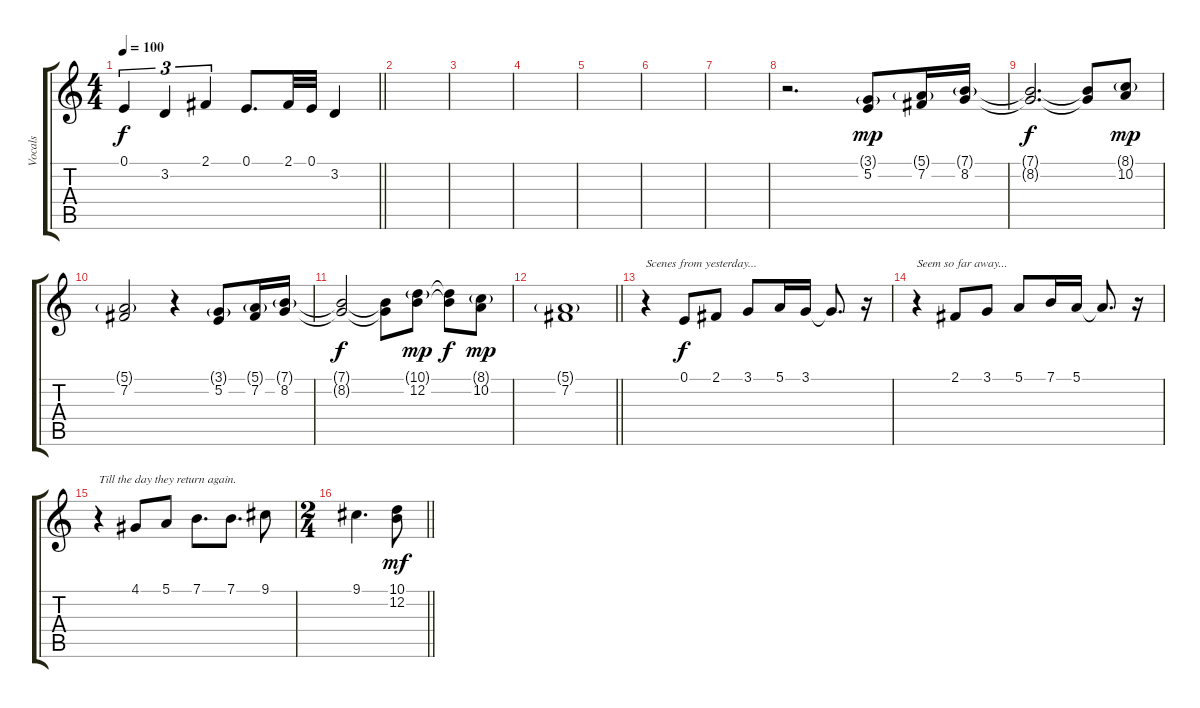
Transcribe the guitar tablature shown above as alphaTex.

\track ("Vocals" "Vocals") {instrument violin}
\staff {score tabs}
\tuning (E4 B3 G3 D3 A2 E2) {hide}
\ts (4 4)
\tempo 100
\clef g2
\barLineRight lightlight
\ks c
0.1.4{tu (3 2) dy f} 3.2.4{tu (3 2)} 2.1.4{tu (3 2)} 0.1.8{d} 2.1.32 0.1.32 3.2.4 |
|
|
|
|
|
|
r.2{d} (3.1{g} 5.2).8{dy mp} (5.1{g} 7.2).16 (7.1{g} 8.2).16 |
(7.1{t} 8.2{t}).2{d dy f} (7.1{t} 8.2{t}).8 (8.1{g} 10.2).8{dy mp} |
(5.1{g} 7.2).2 r.4 (3.1{g} 5.2).8 (5.1{g} 7.2).16 (7.1{g} 8.2).16 |
(7.1{t} 8.2{t}).2{dy f} (7.1{t} 8.2{t}).8 (10.1{g} 12.2).8{dy mp} (10.1{t} 12.2{t}).8{dy f} (8.1{g} 10.2).8{dy mp} |
\barLineRight lightlight
(5.1{g} 7.2).1 |
r.4{txt "Scenes from yesterday..."} 0.1.8{dy f} 2.1.8 3.1.8 5.1.16 3.1.16 3.1{t}.8{d} r.16 |
r.4{txt "Seem so far away..."} 2.1.8 3.1.8 5.1.8 7.1.16 5.1.16 5.1{t}.8{d} r.16 |
r.4{txt "Till the day they return again."} 4.1.8 5.1.8 7.1.8{d} 7.1.8{d} 9.1.8 |
\ts (2 4)
\barLineRight lightlight
9.1.4{d} (10.1 12.2).8{dy mf}
